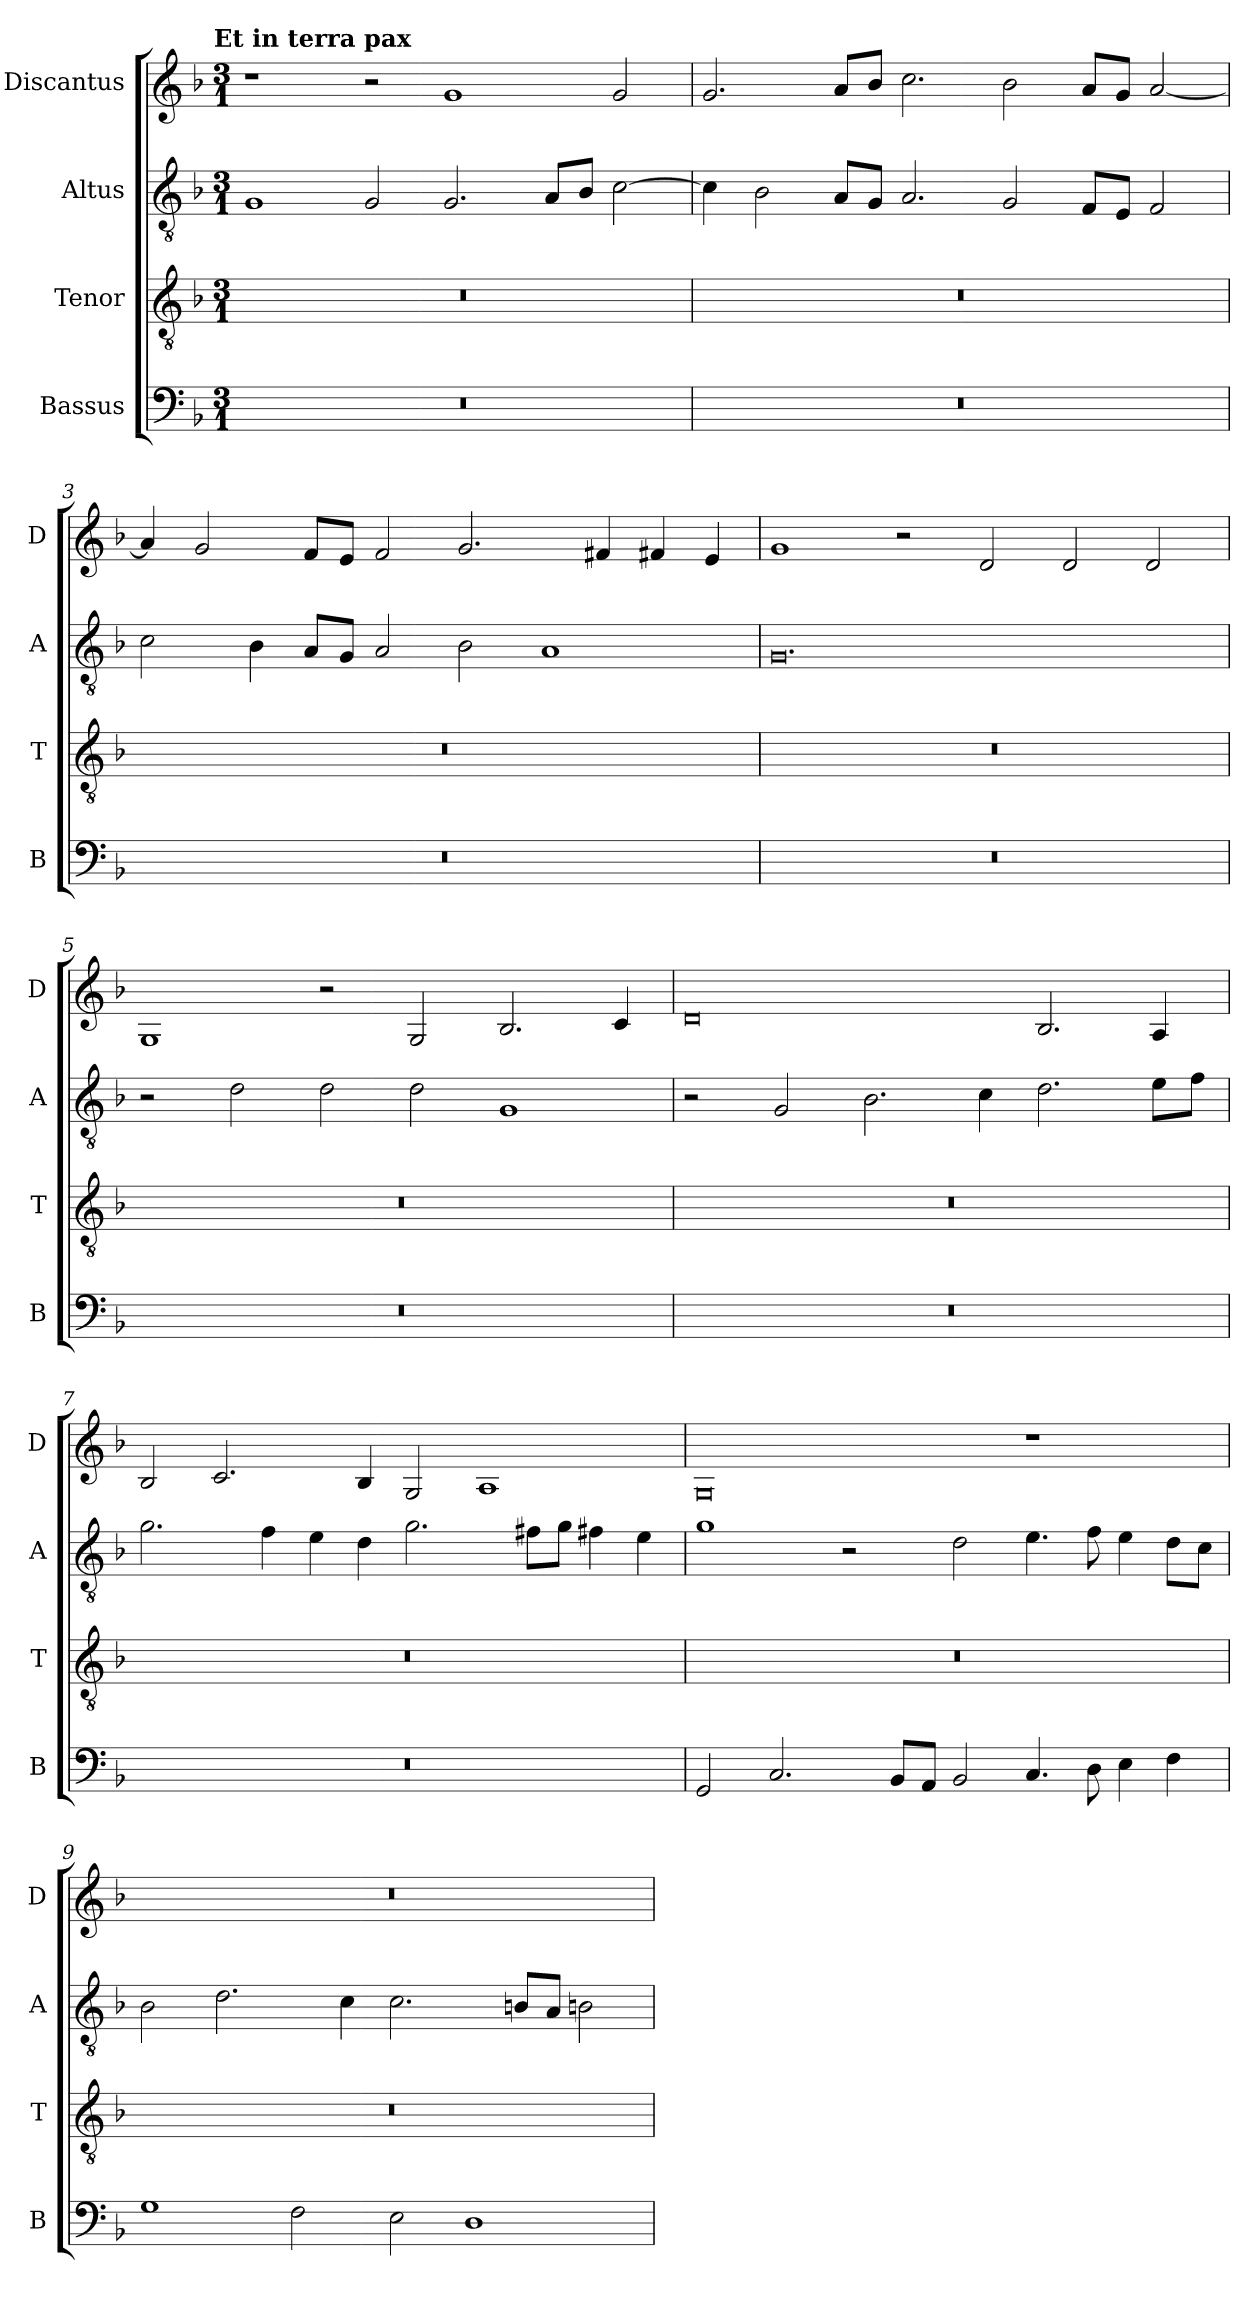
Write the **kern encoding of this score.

**kern	**kern	**kern	**kern
*part4	*part3	*part2	*part1
*staff4	*staff3	*staff2	*staff1
*I"Bassus	*I"Tenor	*I"Altus	*I"Discantus
*I'B	*I'T	*I'A	*I'D
*clefF4	*clefGv2	*clefGv2	*clefG2
*k[b-]	*k[b-]	*k[b-]	*k[b-]
!!LO:TX:omd:t=Et in terra pax
*M3/1	*M3/1	*M3/1	*M3/1
*MM252	*MM252	*MM252	*MM252
=1	=1	=1	=1
0.r	0.r	1G	1r
.	.	2G/	2r
.	.	2.G/	1g
.	.	8A/L	.
.	.	8B-/J	.
.	.	[2c\	2g/
=2	=2	=2	=2
0.r	0.r	4c\]	2.g/
.	.	2B-\	.
.	.	8A/L	8a/L
.	.	8G/J	8b-/J
.	.	2.A/	2.cc\
.	.	2G/	2b-\
.	.	8F/L	8a/L
.	.	8E/J	8g/J
.	.	2F/	[2a/
=3	=3	=3	=3
0.r	0.r	2c\	4a/]
.	.	.	2g/
.	.	4B-\	.
.	.	8A/L	8f/L
.	.	8G/J	8e/J
.	.	2A/	2f/
.	.	2B-\	2.g/
.	.	1A	.
.	.	.	4f#X/
.	.	.	4f#X/
.	.	.	4e/
=4	=4	=4	=4
0.r	0.r	0.G	1g
.	.	.	2r
.	.	.	2d/
.	.	.	2d/
.	.	.	2d/
=5	=5	=5	=5
0.r	0.r	2r	1G
.	.	2d\	.
.	.	2d\	2r
.	.	2d\	2G/
.	.	1G	2.B-/
.	.	.	4c/
=6	=6	=6	=6
0.r	0.r	2r	0d
.	.	2G/	.
.	.	2.B-\	.
.	.	4c\	.
.	.	2.d\	2.B-/
.	.	8e\L	4A/
.	.	8f\J	.
=7	=7	=7	=7
0.r	0.r	2.g\	2B-/
.	.	.	2.c/
.	.	4f\	.
.	.	4e\	.
.	.	4d\	4B-/
.	.	2.g\	2G/
.	.	.	1A
.	.	8f#X\L	.
.	.	8g\J	.
.	.	4f#X\	.
.	.	4e\	.
=8	=8	=8	=8
2GG/	0.r	1g	0G
2.C/	.	.	.
.	.	2r	.
8BB-/L	.	.	.
8AA/J	.	.	.
2BB-/	.	2d\	.
4.C/	.	4.e\	1r
8D\	.	8f\	.
4E\	.	4e\	.
4F\	.	8d\L	.
.	.	8c\J	.
=9	=9	=9	=9
1G	0.r	2B-\	0.r
.	.	2.d\	.
2F\	.	.	.
.	.	4c\	.
2E\	.	2.c\	.
1D	.	.	.
.	.	8Bn/L	.
.	.	8A/J	.
.	.	2Bn\	.
=	=	=	=
*-	*-	*-	*-
